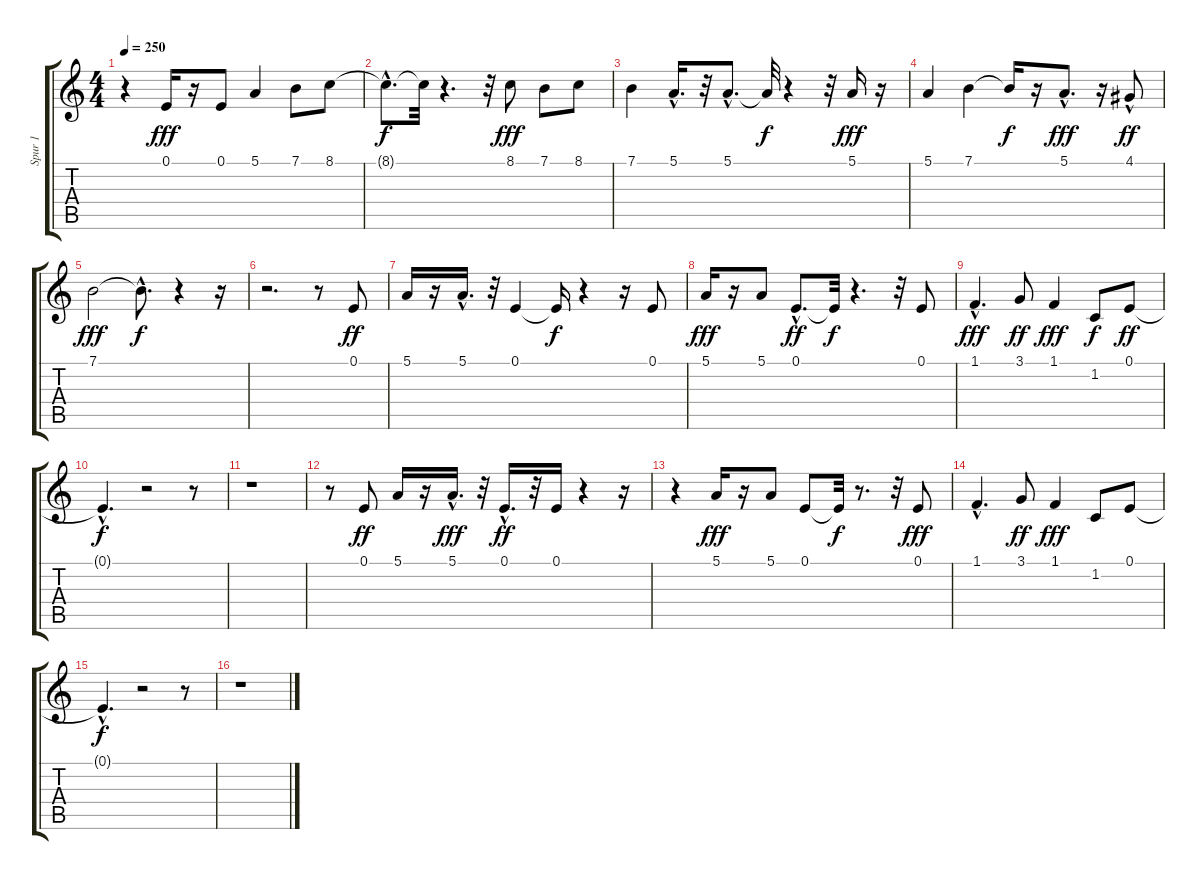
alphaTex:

\track ("Spur 1" "Spur 1") {instrument piccolo}
\staff {score tabs}
\tuning (E4 B3 G3 D3 A2 E2) {hide}
\ts (4 4)
\tempo 250
\clef g2
\ks c
r.4{dy fff} 0.1.16 r.16 0.1.8 5.1.4 7.1.8 8.1.8 |
8.1{hac t}.8{d dy f} 8.1{t}.32 r.4{d} r.32 8.1.8{dy fff} 7.1.8 8.1.8 |
7.1.4 5.1{hac}.16{d} r.32 5.1{hac}.8{d} 5.1{t}.32{dy f} r.4 r.32 5.1.16{dy fff} r.16 |
5.1.4 7.1.4 7.1{t}.16{dy f} r.16 5.1{hac}.8{d dy fff} r.16 4.1{hac}.8{dy ff} |
7.1.2{dy fff} 7.1{hac t}.8{d dy f} r.4 r.16 |
r.2{d} r.8 0.1.8{dy ff} |
5.1.16 r.16 5.1{hac}.16{d} r.32 0.1.4 0.1{t}.16{dy f} r.4 r.16 0.1.8 |
5.1.16{dy fff} r.16 5.1.8 0.1{hac}.8{d dy ff} 0.1{t}.32{dy f} r.4{d} r.32 0.1.8 |
1.1{hac}.4{d dy fff} 3.1.8{dy ff} 1.1.4{dy fff} 1.2.8{dy f} 0.1.8{dy ff} |
0.1{hac t}.4{d dy f} r.2 r.8 |
r.1 |
r.8 0.1.8{dy ff} 5.1.16 r.16 5.1{hac}.16{d dy fff} r.32 0.1{hac}.16{d dy ff} r.32 0.1.16 r.4 r.16 |
r.4 5.1.16{dy fff} r.16 5.1.8 0.1.8 0.1{t}.32{dy f} r.8{d} r.32 0.1.8{dy fff} |
1.1{hac}.4{d} 3.1.8{dy ff} 1.1.4{dy fff} 1.2.8 0.1.8 |
0.1{hac t}.4{d dy f} r.2 r.8 |
r.1
